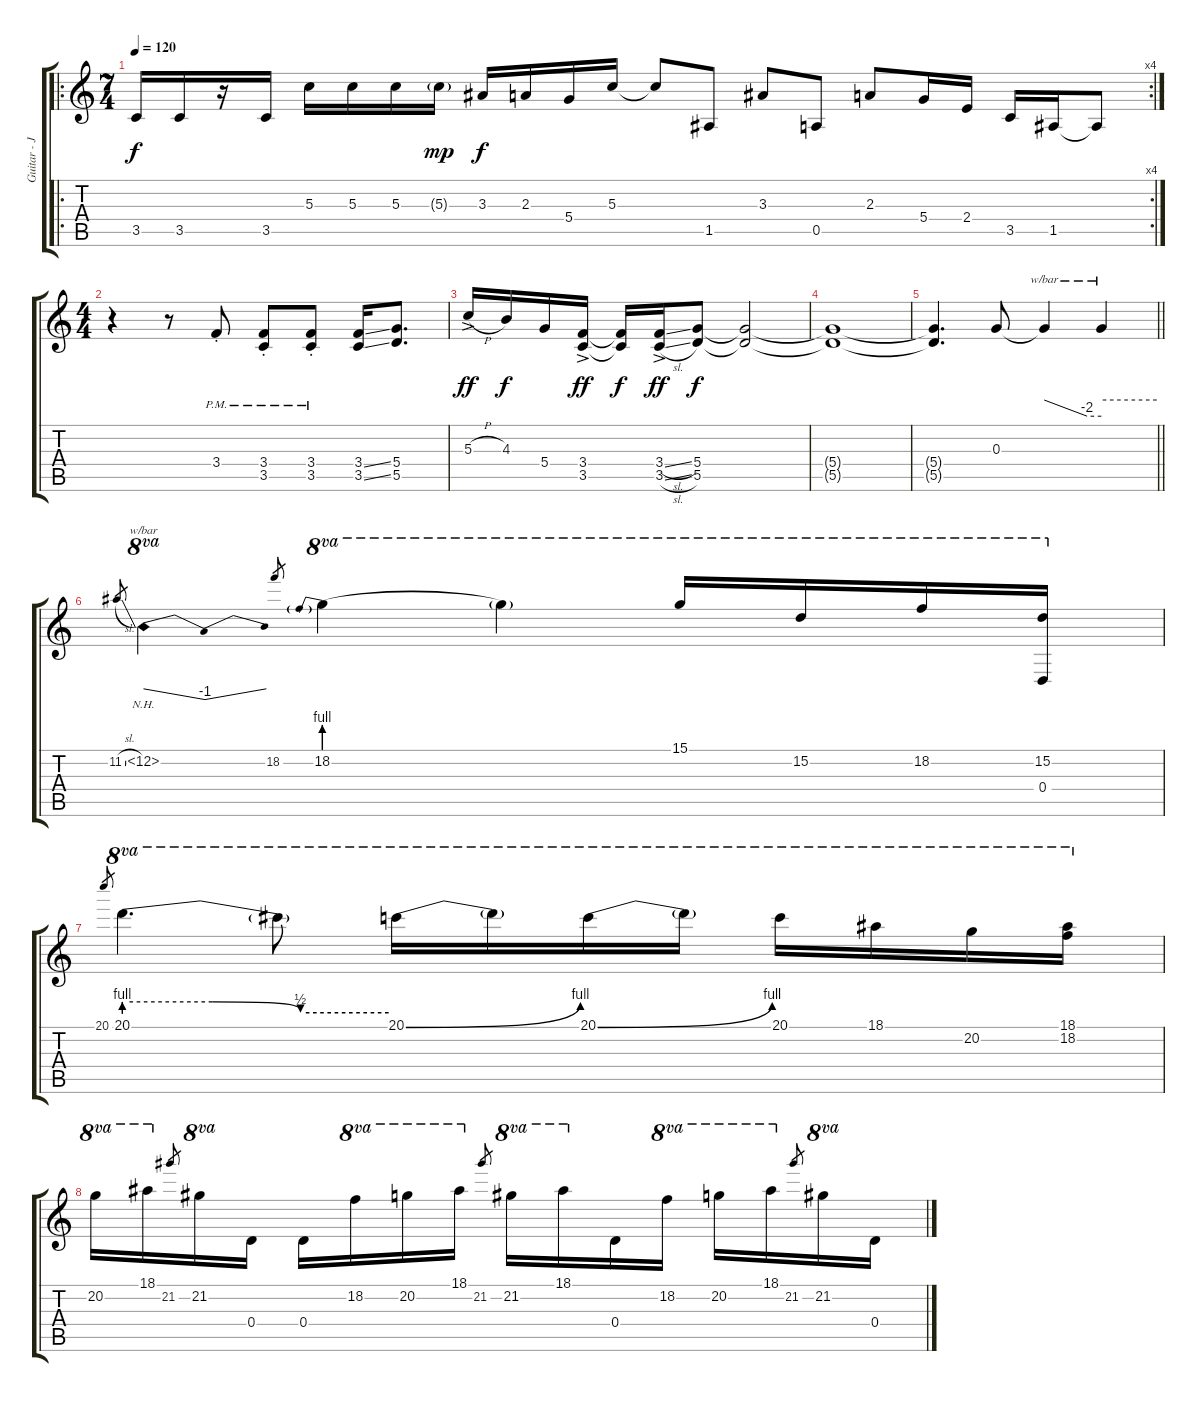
\track ("Guitar - Jeff Beck" "Guitar - J") {instrument overdrivenguitar}
\staff {score tabs}
\tuning (E4 B3 G3 D3 A2 E2) {hide}
\ro
\rc 4
\ts (7 4)
\tempo 120
\clef g2
\ks c
3.5.16{dy f} 3.5.16 r.16 3.5.16 5.3.16 5.3.16 5.3.16 5.3{g}.16{dy mp} 3.3.16{dy f} 2.3.16 5.4.16 5.3.16 5.3{t}.8 1.5.8 3.3.8 0.5.8 2.3.8 5.4.16 2.4.16 3.5.16 1.5.16 1.5{t}.8 |
\ts (4 4)
r.4 r.8 3.4{pm st}.8 (3.4{pm st} 3.5{pm st}).8 (3.4{pm st} 3.5{pm st}).8 (3.4{ss} 3.5{ss}).16 (5.4 5.5).8{d} |
5.3{h ac}.16{dy ff} 4.3.16{dy f} 5.4.16 (3.4{ac} 3.5{ac}).16{dy ff} (3.4{t} 3.5{t}).16{dy f} (3.4{sl ac} 3.5{sl ac}).16{dy ff} (5.4 5.5).8{dy f} (5.4{t} 5.5{t}).2 |
(5.4{t} 5.5{t}).1 |
\barLineRight lightlight
(5.4{t} 5.5{t}).4{d} 0.3.8 0.3{t}.4{tbe (custom default 0 0 45 -8 60 -8)} 0.3{t}.4{tbe (hold default 0 0 60 0)} |
11.2{sl}.8{gr} 12.2{nh}.4{tbe (dip default 0 0 30 -4 60 0) ot 8va} 18.2.8{gr} 18.2{be (prebend 0 4 60 4)}.4{ot 8va} 18.2{t}.4{ot 8va} 15.1.16{ot 8va} 15.2.16{ot 8va} 18.2.16{ot 8va} (15.2 0.4).16{ot 8va} |
20.1.8{gr} 20.1{be (custom 0 4 20 4 40 2 60 2)}.4{d ot 8va} 20.1{t}.8{ot 8va} 20.1{be (bend 0 0 60 4)}.16{ot 8va} 20.1{t}.16{ot 8va} 20.1{be (bend 0 0 60 4)}.16{ot 8va} 20.1{t}.16{ot 8va} 20.1.16{ot 8va} 18.1.16{ot 8va} 20.2.16{ot 8va} (18.1 18.2).16{ot 8va} |
20.2.16{ot 8va} 18.1.16{ot 8va} 21.2.8{gr} 21.2.16{ot 8va} 0.4.16 0.4.16 18.2.16{ot 8va} 20.2.16{ot 8va} 18.1.16{ot 8va} 21.2.8{gr} 21.2.16{ot 8va} 18.1.16{ot 8va} 0.4.16 18.2.16{ot 8va} 20.2.16{ot 8va} 18.1.16{ot 8va} 21.2.8{gr} 21.2.16{ot 8va} 0.4.16
